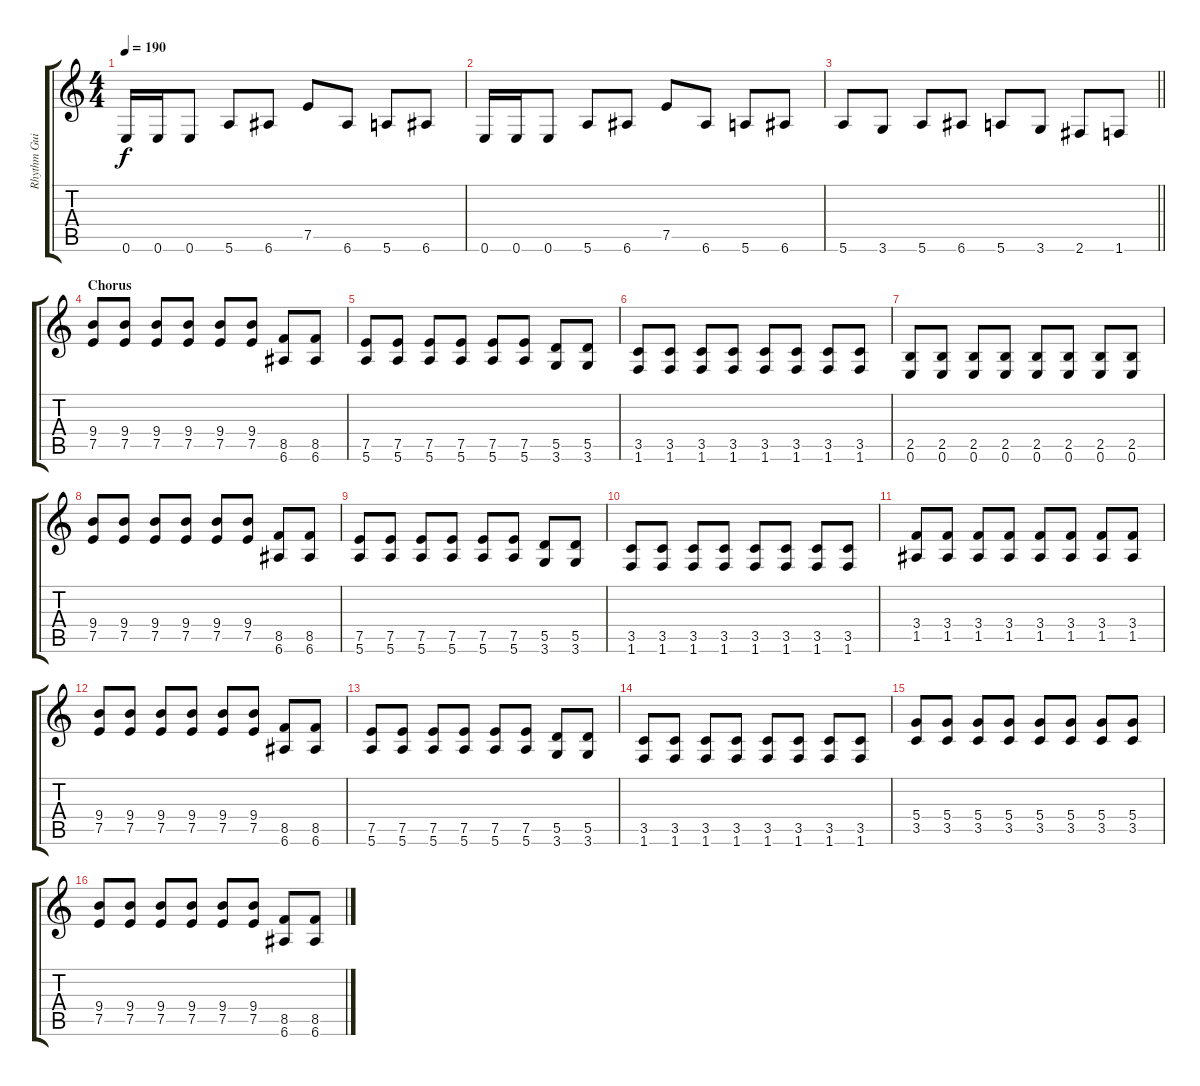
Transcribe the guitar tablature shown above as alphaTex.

\track ("Rhythm Guitar Left" "Rhythm Gui") {instrument distortionguitar}
\staff {score tabs}
\tuning (E4 B3 G3 D3 A2 E2) {hide}
\ts (4 4)
\tempo 190
\clef g2
\ks c
0.6.16{dy f} 0.6.16 0.6.8 5.6.8 6.6.8 7.5.8 6.6.8 5.6.8 6.6.8 |
0.6.16 0.6.16 0.6.8 5.6.8 6.6.8 7.5.8 6.6.8 5.6.8 6.6.8 |
\barLineRight lightlight
5.6.8 3.6.8 5.6.8 6.6.8 5.6.8 3.6.8 2.6.8 1.6.8 |
\section ("" "Chorus")
(9.4 7.5).8 (9.4 7.5).8 (9.4 7.5).8 (9.4 7.5).8 (9.4 7.5).8 (9.4 7.5).8 (8.5 6.6).8 (8.5 6.6).8 |
(7.5 5.6).8 (7.5 5.6).8 (7.5 5.6).8 (7.5 5.6).8 (7.5 5.6).8 (7.5 5.6).8 (5.5 3.6).8 (5.5 3.6).8 |
(3.5 1.6).8 (3.5 1.6).8 (3.5 1.6).8 (3.5 1.6).8 (3.5 1.6).8 (3.5 1.6).8 (3.5 1.6).8 (3.5 1.6).8 |
(2.5 0.6).8 (2.5 0.6).8 (2.5 0.6).8 (2.5 0.6).8 (2.5 0.6).8 (2.5 0.6).8 (2.5 0.6).8 (2.5 0.6).8 |
(9.4 7.5).8 (9.4 7.5).8 (9.4 7.5).8 (9.4 7.5).8 (9.4 7.5).8 (9.4 7.5).8 (8.5 6.6).8 (8.5 6.6).8 |
(7.5 5.6).8 (7.5 5.6).8 (7.5 5.6).8 (7.5 5.6).8 (7.5 5.6).8 (7.5 5.6).8 (5.5 3.6).8 (5.5 3.6).8 |
(3.5 1.6).8 (3.5 1.6).8 (3.5 1.6).8 (3.5 1.6).8 (3.5 1.6).8 (3.5 1.6).8 (3.5 1.6).8 (3.5 1.6).8 |
(3.4 1.5).8 (3.4 1.5).8 (3.4 1.5).8 (3.4 1.5).8 (3.4 1.5).8 (3.4 1.5).8 (3.4 1.5).8 (3.4 1.5).8 |
(9.4 7.5).8 (9.4 7.5).8 (9.4 7.5).8 (9.4 7.5).8 (9.4 7.5).8 (9.4 7.5).8 (8.5 6.6).8 (8.5 6.6).8 |
(7.5 5.6).8 (7.5 5.6).8 (7.5 5.6).8 (7.5 5.6).8 (7.5 5.6).8 (7.5 5.6).8 (5.5 3.6).8 (5.5 3.6).8 |
(3.5 1.6).8 (3.5 1.6).8 (3.5 1.6).8 (3.5 1.6).8 (3.5 1.6).8 (3.5 1.6).8 (3.5 1.6).8 (3.5 1.6).8 |
(5.4 3.5).8 (5.4 3.5).8 (5.4 3.5).8 (5.4 3.5).8 (5.4 3.5).8 (5.4 3.5).8 (5.4 3.5).8 (5.4 3.5).8 |
(9.4 7.5).8 (9.4 7.5).8 (9.4 7.5).8 (9.4 7.5).8 (9.4 7.5).8 (9.4 7.5).8 (8.5 6.6).8 (8.5 6.6).8
